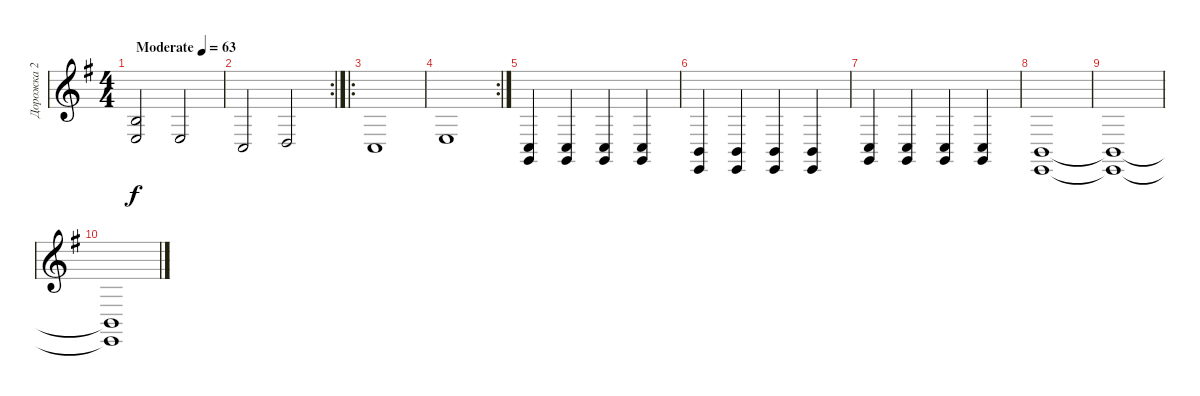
\track ("Дорожка 2" "Дорожка 2") {instrument acousticgrandpiano}
\staff {score}
\tuning (E4 B3 G3 D3 A2 E2) {hide}
\ts (4 4)
\tempo (63 "Moderate")
\clef g2
\ks eminor
(0.2 2.4).2{dy f instrument acousticgrandpiano} 2.4.2 |
\rc 2
3.5.2 0.4.2 |
\ro
3.5.1 |
\rc 2
2.4.1 |
(3.5 3.6).4 (3.5 3.6).4 (3.5 3.6).4 (3.5 3.6).4 |
(2.5 0.6).4 (2.5 0.6).4 (2.5 0.6).4 (2.5 0.6).4 |
(3.5 3.6).4 (3.5 3.6).4 (3.5 3.6).4 (3.5 3.6).4 |
(2.5 0.6).1 |
(2.5{t} 0.6{t}).1 |
(2.5{t} 0.6{t}).1
